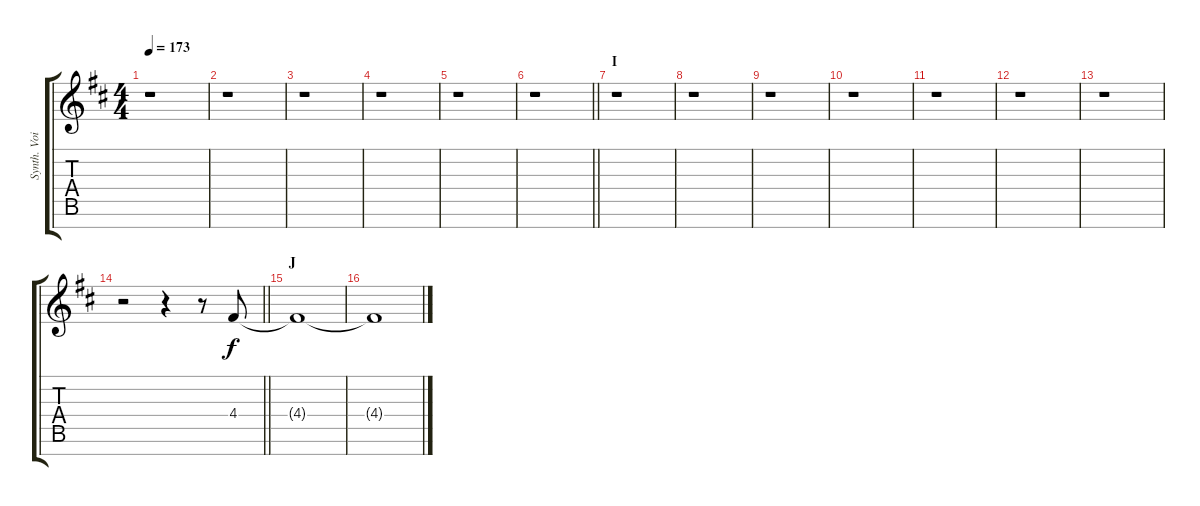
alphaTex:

\track ("Synth. Voice" "Synth. Voi") {instrument lead6voice}
\staff {score tabs}
\tuning (E5 B4 G4 D4 A3 E3 B2) {hide}
\ts (4 4)
\tempo 173
\clef g2
\ks d
r.1{dy f} |
r.1 |
r.1 |
r.1 |
r.1 |
\barLineRight lightlight
r.1 |
\section ("" "I")
r.1 |
r.1 |
r.1 |
r.1 |
r.1 |
r.1 |
r.1 |
\barLineRight lightlight
r.2 r.4 r.8 4.4.8 |
\section ("" "J")
4.4{t}.1 |
4.4{t}.1
